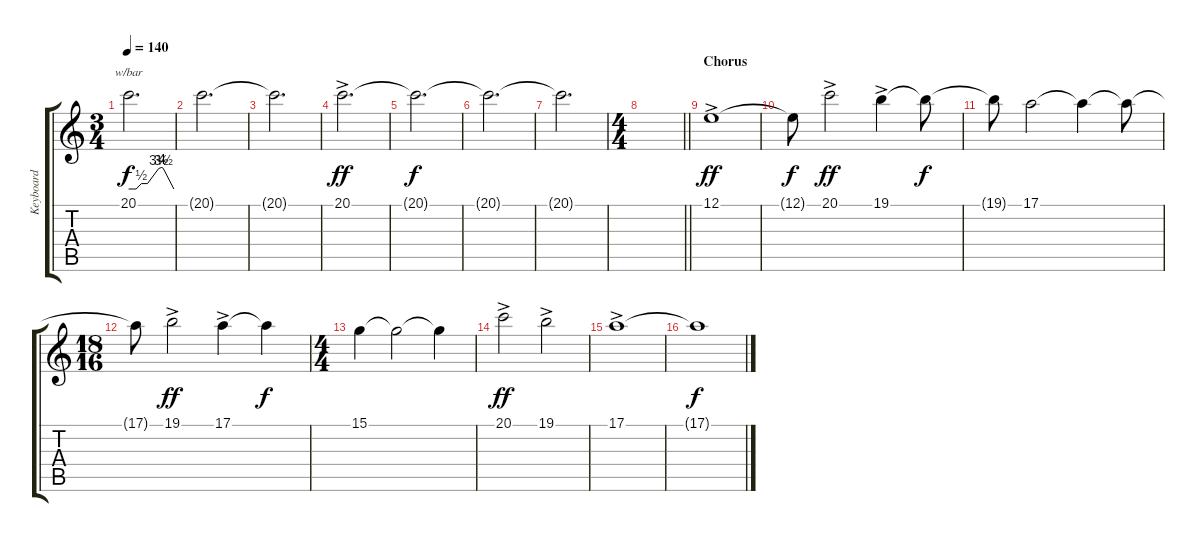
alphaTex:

\track ("Keyboard" "Keyboard") {instrument pad8sweep}
\staff {score tabs}
\tuning (E4 B3 G3 D3 A2 E2) {hide}
\ts (3 4)
\tempo 140
\clef g2
\ks c
20.1{t}.2{d tbe (custom default 0 0 7 0 10 0 17 2 25 2 40 14 44 16 46 14 60 0) dy f} |
20.1{t}.2{d} |
20.1{t}.2{d} |
20.1{ac}.2{d dy ff} |
20.1{t}.2{d dy f} |
20.1{t}.2{d} |
20.1{t}.2{d} |
\ts (4 4)
\barLineRight lightlight
|
\section ("" "Chorus")
12.1{ac}.1{dy ff} |
12.1{t}.8{dy f} 20.1{ac}.2{dy ff} 19.1{ac}.4 19.1{t}.8{dy f} |
19.1{t}.8 17.1.2 17.1{t}.4 17.1{t}.8 |
\ts (18 16)
17.1{t}.8 19.1{ac}.2{dy ff} 17.1{ac}.4 17.1{t}.4{dy f} |
\ts (4 4)
15.1.4 15.1{t}.2 15.1{t}.4 |
20.1{ac}.2{dy ff} 19.1{ac}.2 |
17.1{ac}.1 |
17.1{t}.1{dy f}
